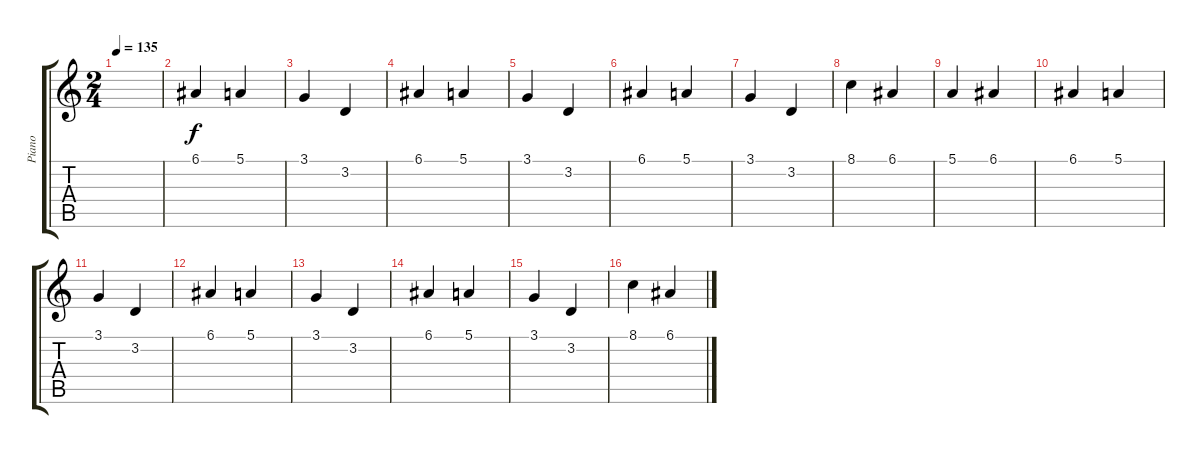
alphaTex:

\track ("Piano" "Piano") {instrument electricpiano1}
\staff {score tabs}
\tuning (E4 B3 G3 D3 A2 E2) {hide}
\ts (2 4)
\tempo 135
\clef g2
\ks c
|
6.1.4 5.1.4 |
3.1.4 3.2.4 |
6.1.4 5.1.4 |
3.1.4 3.2.4 |
6.1.4 5.1.4 |
3.1.4 3.2.4 |
8.1.4 6.1.4 |
5.1.4 6.1.4 |
6.1.4 5.1.4 |
3.1.4 3.2.4 |
6.1.4 5.1.4 |
3.1.4 3.2.4 |
6.1.4 5.1.4 |
3.1.4 3.2.4 |
8.1.4 6.1.4
